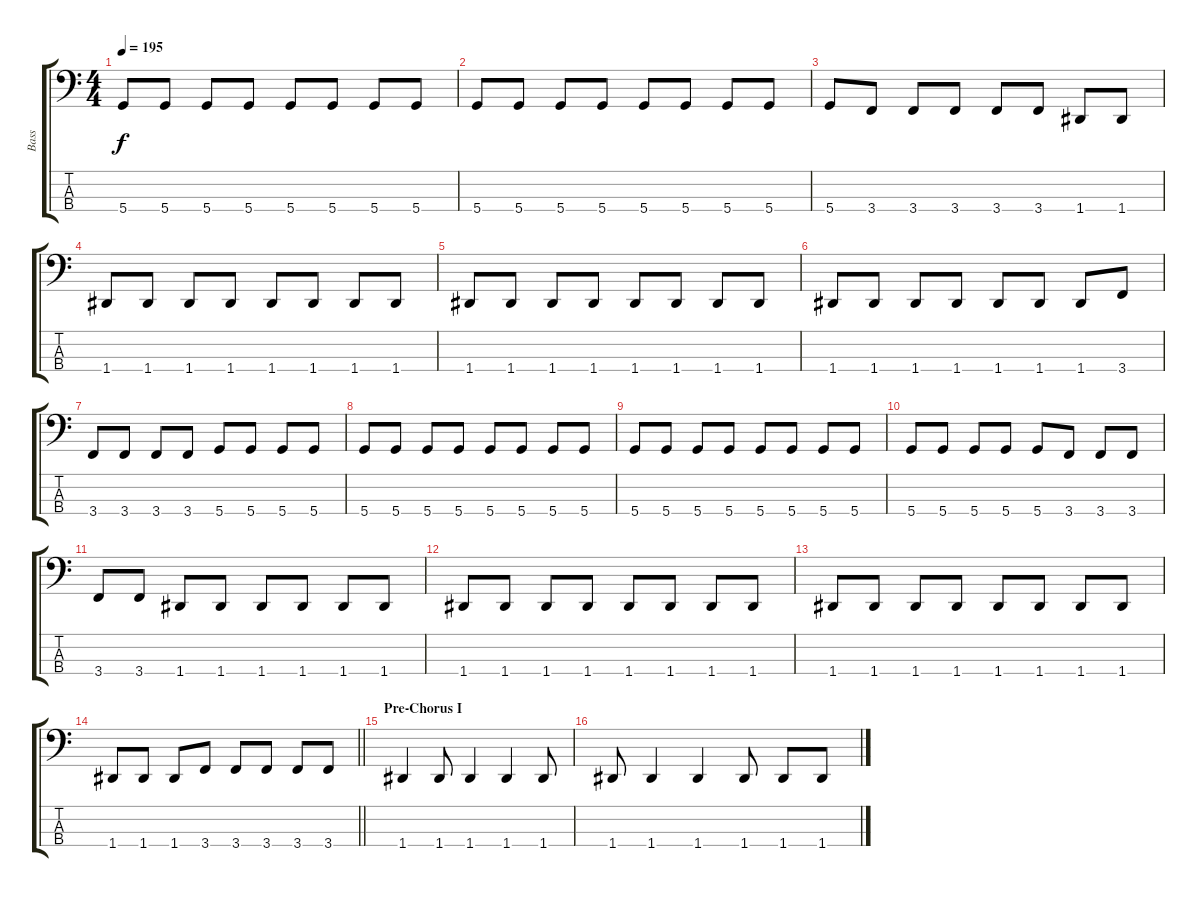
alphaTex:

\track ("Bass" "Bass") {instrument electricbasspick}
\staff {score tabs}
\tuning (F2 C2 G1 D1) {hide}
\ts (4 4)
\tempo 195
\clef f4
\ks c
5.4.8{dy f} 5.4.8 5.4.8 5.4.8 5.4.8 5.4.8 5.4.8 5.4.8 |
5.4.8 5.4.8 5.4.8 5.4.8 5.4.8 5.4.8 5.4.8 5.4.8 |
5.4.8 3.4.8 3.4.8 3.4.8 3.4.8 3.4.8 1.4.8 1.4.8 |
1.4.8 1.4.8 1.4.8 1.4.8 1.4.8 1.4.8 1.4.8 1.4.8 |
1.4.8 1.4.8 1.4.8 1.4.8 1.4.8 1.4.8 1.4.8 1.4.8 |
1.4.8 1.4.8 1.4.8 1.4.8 1.4.8 1.4.8 1.4.8 3.4.8 |
3.4.8 3.4.8 3.4.8 3.4.8 5.4.8 5.4.8 5.4.8 5.4.8 |
5.4.8 5.4.8 5.4.8 5.4.8 5.4.8 5.4.8 5.4.8 5.4.8 |
5.4.8 5.4.8 5.4.8 5.4.8 5.4.8 5.4.8 5.4.8 5.4.8 |
5.4.8 5.4.8 5.4.8 5.4.8 5.4.8 3.4.8 3.4.8 3.4.8 |
3.4.8 3.4.8 1.4.8 1.4.8 1.4.8 1.4.8 1.4.8 1.4.8 |
1.4.8 1.4.8 1.4.8 1.4.8 1.4.8 1.4.8 1.4.8 1.4.8 |
1.4.8 1.4.8 1.4.8 1.4.8 1.4.8 1.4.8 1.4.8 1.4.8 |
\barLineRight lightlight
1.4.8 1.4.8 1.4.8 3.4.8 3.4.8 3.4.8 3.4.8 3.4.8 |
\section ("" "Pre-Chorus I")
1.4.4 1.4.8 1.4.4 1.4.4 1.4.8 |
1.4.8 1.4.4 1.4.4 1.4.8 1.4.8 1.4.8
